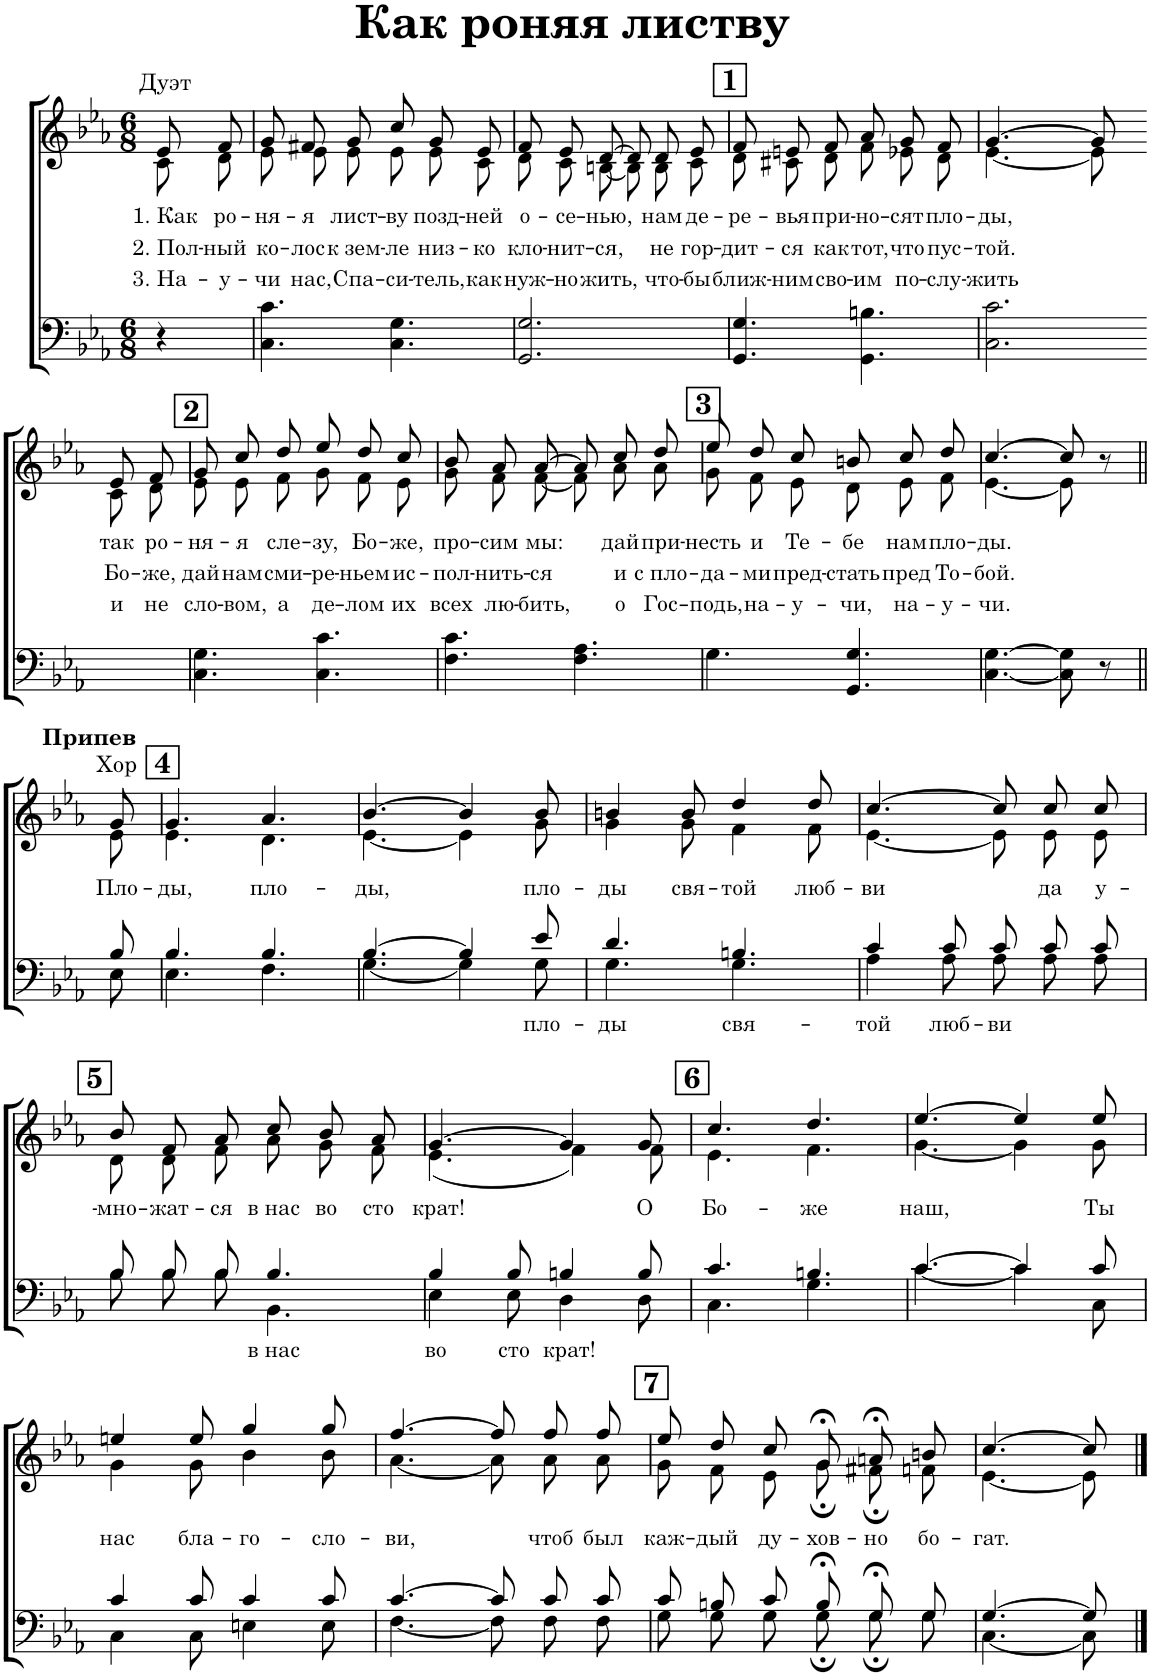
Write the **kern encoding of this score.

**kern	**text	**kern	**text	**text	**text
*part2	*part2	*part1	*part1	*part1	*part1
*staff2	*staff2	*staff1	*staff1	*staff1	*staff1
*I"Men	*	*I"Women	*	*	*
*clefF4	*	*clefG2	*	*	*
*k[b-e-a-]	*	*k[b-e-a-]	*	*	*
*M6/8	*	*M6/8	*	*	*
=1	=1	=1	=1	=1	=1
!	!	!LO:TX:a:t=Дуэт	!	!	!
!	!	!	!LO:LY:b	!LO:LY:b	!LO:LY:b
*	*	*^	*	*	*
4r	.	8e-/L	8c\L	1. Как	2. Пол-	3. На-
!	!	!	!	!LO:LY:b	!LO:LY:b	!LO:LY:b
.	.	8f/J	8d\J	ро-	-ный	-у-
=2	=2	=2	=2	=2	=2	=2
!	!	!	!	!LO:LY:b	!LO:LY:b	!LO:LY:b
4.C\ 4.c\	.	8g/L	8e-\L	-ня-	ко-	-чи
!	!	!	!	!LO:LY:b	!LO:LY:b	!LO:LY:b
.	.	8f#X/	8e-\	-я	-лос	нас,
!	!	!	!	!LO:LY:b	!LO:LY:b	!LO:LY:b
.	.	8g/J	8e-\J	лист-	к зем-	Спа-
!	!	!	!	!LO:LY:b	!LO:LY:b	!LO:LY:b
4.C\ 4.G\	.	8cc/L	8e-\L	-ву	-ле	-си-
!	!	!	!	!LO:LY:b	!LO:LY:b	!LO:LY:b
.	.	8g/	8e-\	позд-	низ-	-тель,
!	!	!	!	!LO:LY:b	!LO:LY:b	!LO:LY:b
.	.	8e-/J	8c\J	-ней	-ко	как
=3	=3	=3	=3	=3	=3	=3
!	!	!	!	!LO:LY:b	!LO:LY:b	!LO:LY:b
2.GG/ 2.G/	.	8f/L	8d\L	о-	кло-	нуж-
!	!	!	!	!LO:LY:b	!LO:LY:b	!LO:LY:b
.	.	8e-/	8c\	-се-	-нит-	-но
!	!	!	!	!LO:LY:b	!LO:LY:b	!LO:LY:b
.	.	[8d/J	[8Bn\J	-нью,	-ся,	жить,
.	.	8d/L]	8B\L]	.	.	.
!	!	!	!	!LO:LY:b	!LO:LY:b	!LO:LY:b
.	.	8d/	8B\	нам	не	что-
!	!	!	!	!LO:LY:b	!LO:LY:b	!LO:LY:b
.	.	8e-/J	8c\J	де-	гор-	-бы
!!LO:REH:place=s1:a:B:cj:fs=14:t=1	!!
=4	=4	=4	=4	=4	=4	=4
!	!	!	!	!LO:LY:b	!LO:LY:b	!LO:LY:b
4.GG/ 4.G/	.	8f/L	8d\L	-ре-	-дит-	ближ-
!	!	!	!	!LO:LY:b	!LO:LY:b	!LO:LY:b
.	.	8en/	8c#X\	-вья	-ся	-ним
!	!	!	!	!LO:LY:b	!LO:LY:b	!LO:LY:b
.	.	8f/J	8d\J	при-	как	сво-
!	!	!	!	!LO:LY:b	!LO:LY:b	!LO:LY:b
4.GG\ 4.Bn\	.	8a-/L	8f\L	-но-	тот,	-им
!	!	!	!	!LO:LY:b	!LO:LY:b	!LO:LY:b
.	.	8g/	8e-X\	-сят	что	по-
!	!	!	!	!LO:LY:b	!LO:LY:b	!LO:LY:b
.	.	8f/J	8d\J	пло-	пус-	-слу-
=5	=5	=5	=5	=5	=5	=5
!	!	!	!	!LO:LY:b	!LO:LY:b	!LO:LY:b
2C\ 2c\	.	[>4.g/	[<4.e-\	-ды,	-той.	-жить
.	.	8g/]	8e-\]	.	.	.
!!LO:LB:g=z	!!
=6-	=6-	=6-	=6-	=6-	=6-	=6-
!	!	!	!	!LO:LY:b	!LO:LY:b	!LO:LY:b
4ryy	.	8e-/L	8c\L	так	Бо-	и
!	!	!	!	!LO:LY:b	!LO:LY:b	!LO:LY:b
.	.	8f/J	8d\J	ро-	-же,	не
!!LO:REH:place=s1:a:B:cj:fs=14:t=2	!!
=7	=7	=7	=7	=7	=7	=7
!	!	!	!	!LO:LY:b	!LO:LY:b	!LO:LY:b
4.C\ 4.G\	.	8g/L	8e-\L	-ня-	дай	сло-
!	!	!	!	!LO:LY:b	!LO:LY:b	!LO:LY:b
.	.	8cc/	8e-\	-я	нам	-вом,
!	!	!	!	!LO:LY:b	!LO:LY:b	!LO:LY:b
.	.	8dd/J	8f\J	сле-	сми-	а
!	!	!	!	!LO:LY:b	!LO:LY:b	!LO:LY:b
4.C\ 4.c\	.	8ee-/L	8g\L	-зу,	-ре-	де-
!	!	!	!	!LO:LY:b	!LO:LY:b	!LO:LY:b
.	.	8dd/	8f\	Бо-	-ньем	-лом
!	!	!	!	!LO:LY:b	!LO:LY:b	!LO:LY:b
.	.	8cc/J	8e-\J	-же,	ис-	их
=8	=8	=8	=8	=8	=8	=8
!	!	!	!	!LO:LY:b	!LO:LY:b	!LO:LY:b
4.F\ 4.c\	.	8b-/L	8g\L	про-	-пол-	всех
!	!	!	!	!LO:LY:b	!LO:LY:b	!LO:LY:b
.	.	8a-/	8f\	-сим	-нить-	лю-
!	!	!	!	!LO:LY:b	!LO:LY:b	!LO:LY:b
.	.	[8a-/J	[8f\J	мы:	-ся	-бить,
4.F\ 4.A-\	.	8a-/L]	8f\L]	.	.	.
!	!	!	!	!LO:LY:b	!LO:LY:b	!LO:LY:b
.	.	8cc/	8a-\	дай	и	о
!	!	!	!	!LO:LY:b	!LO:LY:b	!LO:LY:b
.	.	8dd/J	8a-\J	при-	с пло-	Гос-
!!LO:REH:place=s1:a:B:cj:fs=14:t=3	!!
=9	=9	=9	=9	=9	=9	=9
!	!	!	!	!LO:LY:b	!LO:LY:b	!LO:LY:b
4.G\	.	8ee-/L	8g\L	-несть	-да-	-подь,
!	!	!	!	!LO:LY:b	!LO:LY:b	!LO:LY:b
.	.	8dd/	8f\	и	-ми	на-
!	!	!	!	!LO:LY:b	!LO:LY:b	!LO:LY:b
.	.	8cc/J	8e-\J	Те-	пред-	-у-
!	!	!	!	!LO:LY:b	!LO:LY:b	!LO:LY:b
4.GG/ 4.G/	.	8bn/L	8d\L	-бе	-стать	-чи,
!	!	!	!	!LO:LY:b	!LO:LY:b	!LO:LY:b
.	.	8cc/	8e-\	нам	пред	на-
!	!	!	!	!LO:LY:b	!LO:LY:b	!LO:LY:b
.	.	8dd/J	8f\J	пло-	То-	-у-
=10	=10	=10	=10	=10	=10	=10
!	!	!	!	!LO:LY:b	!LO:LY:b	!LO:LY:b
[<4.C\ [4.G\	.	[4.cc/	[<4.e-\	-ды.	-бой.	-чи.
8C\] 8G\]	.	8cc/]	8e-\]	.	.	.
8r	.	8r	8ryy	.	.	.
!!LO:LB:g=z	!!
=11||	=11||	=11||	=11||	=11||	=11||	=11||
*^	*	*	*	*	*	*
!	!	!	!LO:TX:a:B:t=Припев	!	!	!	!
!	!	!	!LO:TX:a:t=Хор	!	!	!	!
!	!	!	!	!	!LO:LY:b	!	!
8B-/	8E-\	.	8g/	8e-\	Пло-	.	.
!!LO:REH:place=s1:a:B:cj:fs=14:t=4	!!
=12	=12	=12	=12	=12	=12	=12	=12
!	!	!	!	!	!LO:LY:b	!	!
4.B-/	4.E-\	.	4.g/	4.e-\	-ды,	.	.
!	!	!	!	!	!LO:LY:b	!	!
4.B-/	4.F\	.	4.a-/	4.d\	пло-	.	.
=13	=13	=13	=13	=13	=13	=13	=13
!	!	!	!	!	!LO:LY:b	!	!
[>4.B-/	[<4.G\	.	[>4.b-/	[<4.e-\	-ды,	.	.
4B-/]	4G\]	.	4b-/]	4e-\]	.	.	.
!	!	!LO:LY:b	!	!	!LO:LY:b	!	!
8e-/	8G\	пло-	8b-/	8g\	пло-	.	.
=14	=14	=14	=14	=14	=14	=14	=14
!	!	!LO:LY:b	!	!	!LO:LY:b	!	!
4.d/	4.G\	-ды	4bn/	4g\	-ды	.	.
!	!	!	!	!	!LO:LY:b	!	!
.	.	.	8b/	8g\	свя-	.	.
!	!	!LO:LY:b	!	!	!LO:LY:b	!	!
4.Bn/	4.G\	свя-	4dd/	4f\	-той	.	.
!	!	!	!	!	!LO:LY:b	!	!
.	.	.	8dd/	8f\	люб-	.	.
=15	=15	=15	=15	=15	=15	=15	=15
!	!	!LO:LY:b	!	!	!LO:LY:b	!	!
4c/	4A-\	-той	[>4.cc/	[<4.e-\	-ви	.	.
!	!	!LO:LY:b	!	!	!	!	!
8c/	8A-\	люб-	.	.	.	.	.
!	!	!LO:LY:b	!	!	!	!	!
8c/L	8A-\L	-ви	8cc/L]	8e-\L]	.	.	.
!	!	!	!	!	!LO:LY:b	!	!
8c/	8A-\	.	8cc/	8e-\	да	.	.
!	!	!	!	!	!LO:LY:b	!	!
8c/J	8A-\J	.	8cc/J	8e-\J	у-	.	.
!!LO:LB:g=z	!!
!!LO:REH:place=s1:a:B:cj:fs=14:t=5	!!
=16	=16	=16	=16	=16	=16	=16	=16
!	!	!	!	!	!LO:LY:b	!	!
8B-/L	8B-\L	.	8b-/L	8d\L	-мно-	.	.
!	!	!	!	!	!LO:LY:b	!	!
8B-/	8B-\	.	8f/	8d\	-жат-	.	.
!	!	!	!	!	!LO:LY:b	!	!
8B-/J	8B-\J	.	8a-/J	8f\J	-ся	.	.
!	!	!LO:LY:b	!	!	!LO:LY:b	!	!
4.B-/	4.BB-\	в нас	8cc/L	8a-\L	в нас	.	.
!	!	!	!	!	!LO:LY:b	!	!
.	.	.	8b-/	8g\	во	.	.
!	!	!	!	!	!LO:LY:b	!	!
.	.	.	8a-/J	8f\J	сто	.	.
=17	=17	=17	=17	=17	=17	=17	=17
!	!	!LO:LY:b	!	!	!LO:LY:b	!	!
4B-/	4E-\	во	[>4.g/	(4.e-\	крат!	.	.
!	!	!LO:LY:b	!	!	!	!	!
8B-/	8E-\	сто	.	.	.	.	.
!	!	!LO:LY:b	!	!	!	!	!
4Bn/	4D\	крат!	4g/]	4f\)	.	.	.
!	!	!	!	!	!LO:LY:b	!	!
8B/	8D\	.	8g/	8f\	О	.	.
!!LO:REH:place=s1:a:B:cj:fs=14:t=6	!!
=18	=18	=18	=18	=18	=18	=18	=18
!	!	!	!	!	!LO:LY:b	!	!
4.c/	4.C\	.	4.cc/	4.e-\	Бо-	.	.
!	!	!	!	!	!LO:LY:b	!	!
4.Bn/	4.G\	.	4.dd/	4.f\	-же	.	.
=19	=19	=19	=19	=19	=19	=19	=19
!	!	!	!	!	!LO:LY:b	!	!
[>4.c/	[<4.c\	.	[>4.ee-/	[<4.g\	наш,	.	.
4c/]	4c\]	.	4ee-/]	4g\]	.	.	.
!	!	!	!	!	!LO:LY:b	!	!
8c/	8C\	.	8ee-/	8g\	Ты	.	.
!!LO:LB:g=z	!!
=20	=20	=20	=20	=20	=20	=20	=20
!	!	!	!	!	!LO:LY:b	!	!
4c/	4C\	.	4een/	4g\	нас	.	.
!	!	!	!	!	!LO:LY:b	!	!
8c/	8C\	.	8ee/	8g\	бла-	.	.
!	!	!	!	!	!LO:LY:b	!	!
4c/	4En\	.	4gg/	4b-\	-го-	.	.
!	!	!	!	!	!LO:LY:b	!	!
8c/	8E\	.	8gg/	8b-\	-сло-	.	.
=21	=21	=21	=21	=21	=21	=21	=21
!	!	!	!	!	!LO:LY:b	!	!
[>4.c/	[<4.F\	.	[>4.ff/	[<4.a-\	-ви,	.	.
8c/L]	8F\L]	.	8ff/L]	8a-\L]	.	.	.
!	!	!	!	!	!LO:LY:b	!	!
8c/	8F\	.	8ff/	8a-\	чтоб	.	.
!	!	!	!	!	!LO:LY:b	!	!
8c/J	8F\J	.	8ff/J	8a-\J	был	.	.
!!LO:REH:place=s1:a:B:cj:fs=14:t=7	!!
=22	=22	=22	=22	=22	=22	=22	=22
!	!	!	!	!	!LO:LY:b	!	!
8c/L	8G\L	.	8ee-/L	8g\L	каж-	.	.
!	!	!	!	!	!LO:LY:b	!	!
8Bn/	8G\	.	8dd/	8f\	-дый	.	.
!	!	!	!	!	!LO:LY:b	!	!
8c/J	8G\J	.	8cc/J	8e-\J	ду-	.	.
!	!	!	!	!	!LO:LY:b	!	!
8B;</L	8G;\L	.	8g;</L	8g;\L	-хов-	.	.
!	!	!	!	!	!LO:LY:b	!	!
8G;</	8G;\	.	8an;</	8f#X;\	-но	.	.
!	!	!	!	!	!LO:LY:b	!	!
8G/J	8G\J	.	8bn/J	8fn\J	бо-	.	.
=23	=23	=23	=23	=23	=23	=23	=23
!	!	!	!	!	!LO:LY:b	!	!
[4.G/	[4.C\	.	[4.cc/	[4.e-\	-гат.	.	.
8G/]	8C\]	.	8cc/]	8e-\]	.	.	.
*v	*v	*	*	*	*	*	*
*	*	*v	*v	*	*	*
==	==	==	==	==	==
*-	*-	*-	*-	*-	*-
